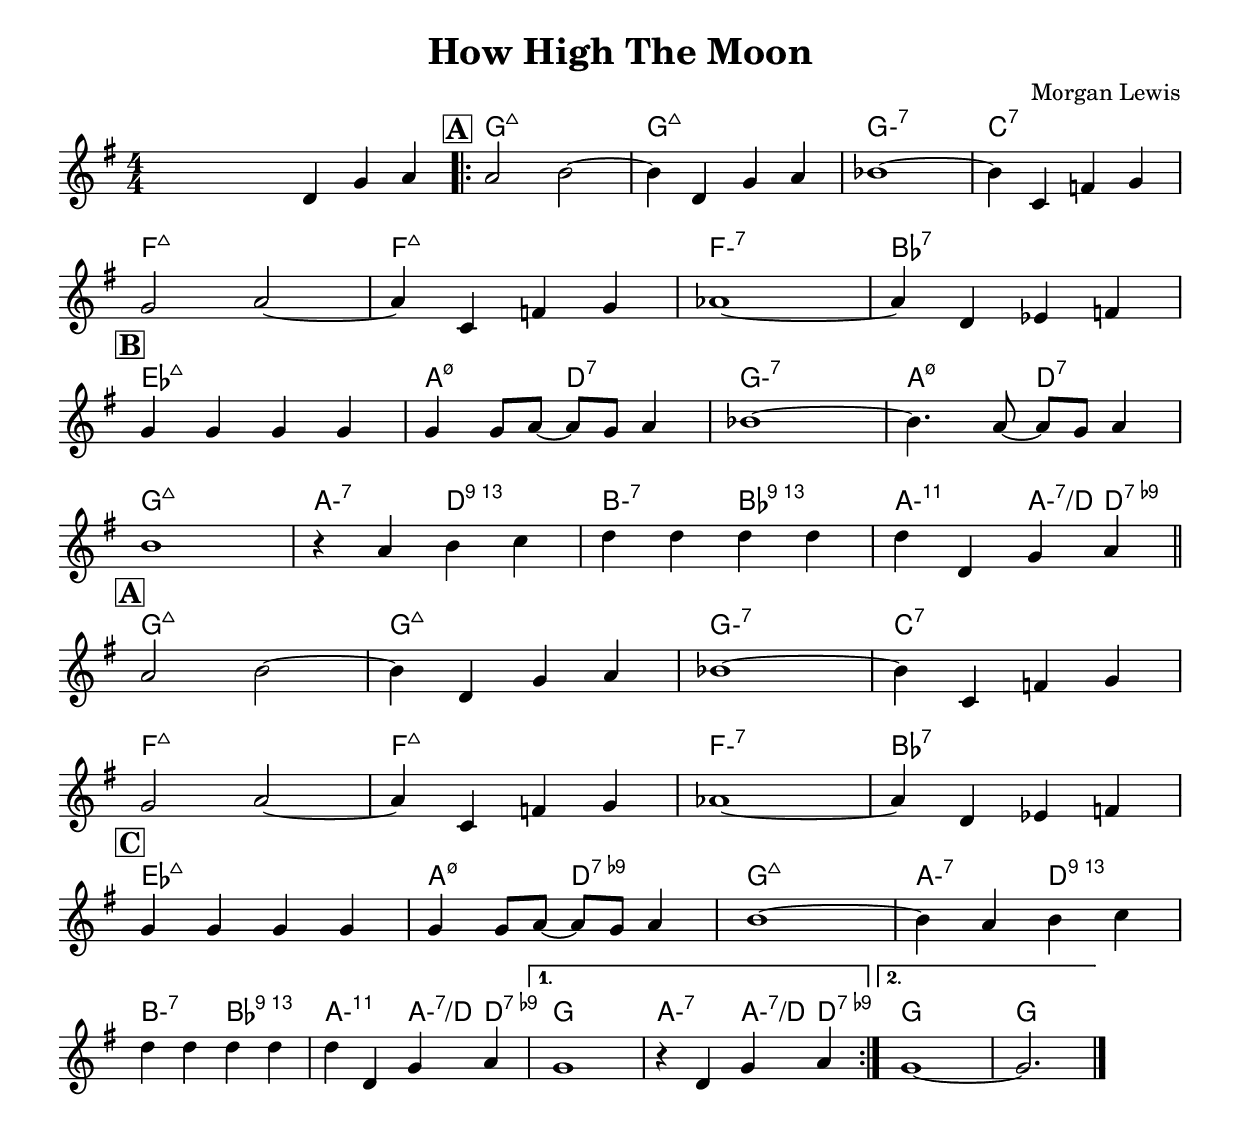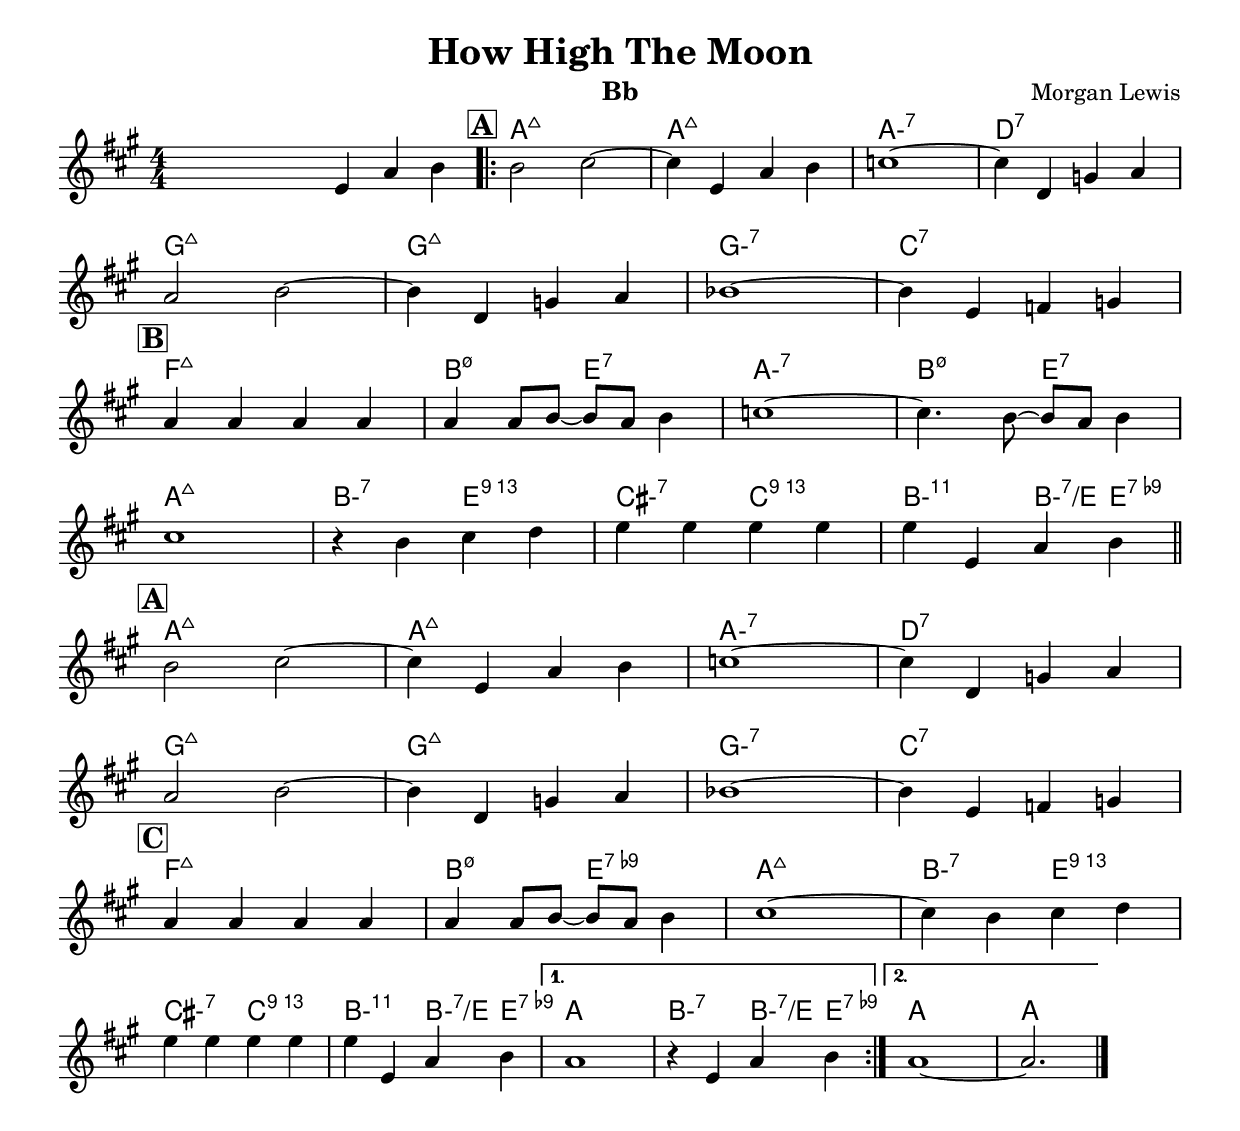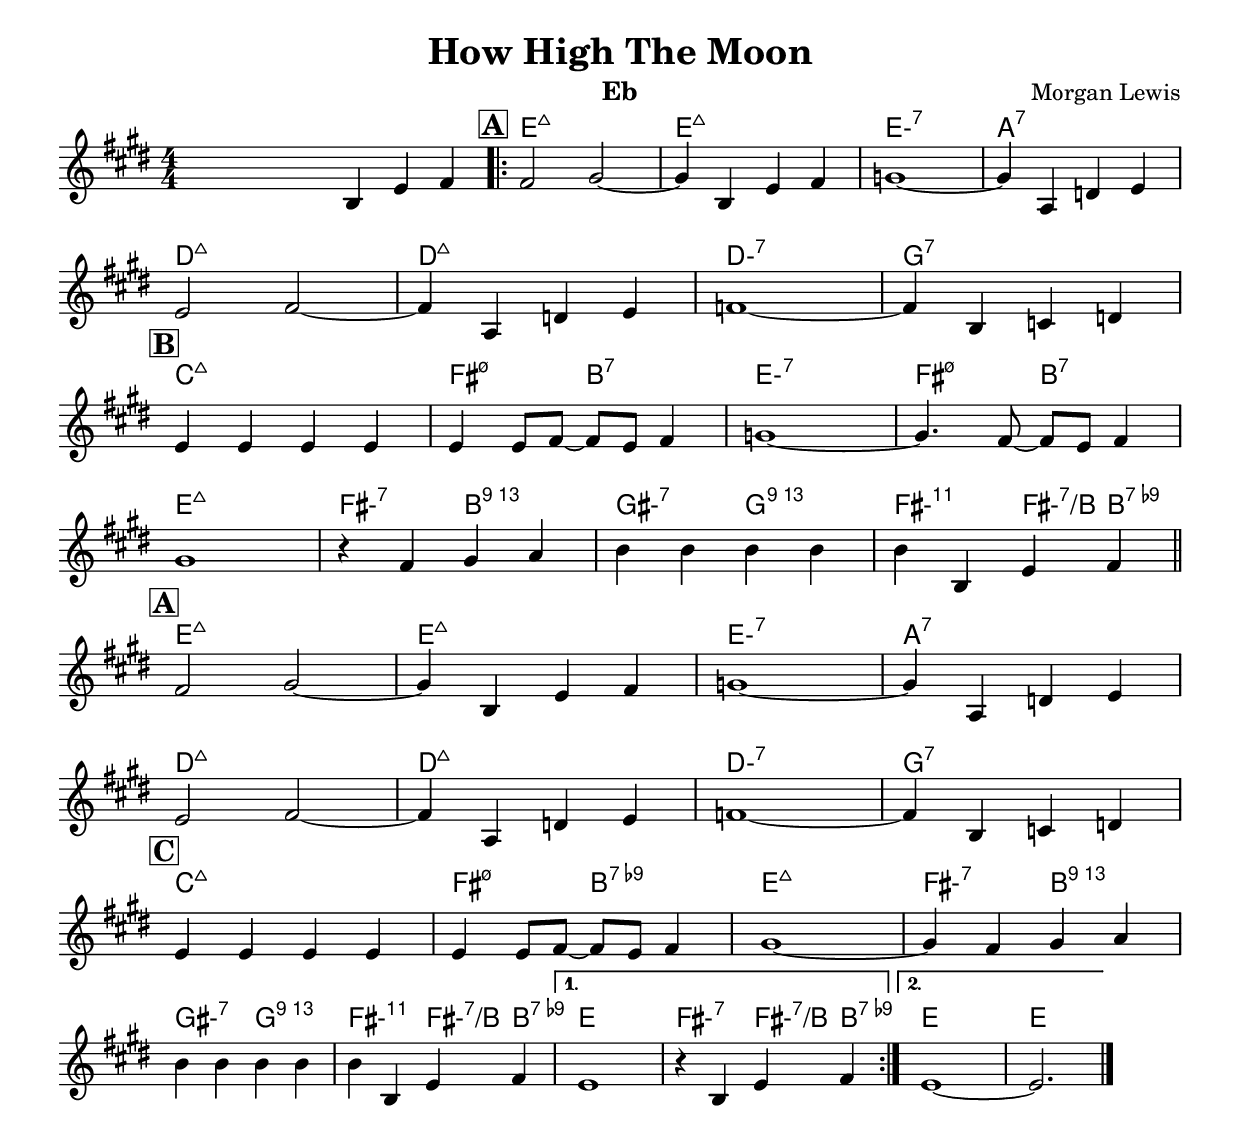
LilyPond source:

\version "2.20.0"

\version "2.20.0"

\layout {
  indent = #0
  \set minorChordModifier = \markup { "-" }
  \context {
    \Score
    \omit BarNumber
  }
  \override Glissando.style = #'zigzag
}


\header{
	title = "How High The Moon"
	composer = "Morgan Lewis"
}

music = <<
	\chords
	{
		s1
		\repeat volta 2
		{
			g1:maj7
			g1:maj7
			g1:m7
			c1:7

			f1:maj7
			f1:maj7
			f1:m7
			bes1:7

			es1:maj7
			a2:m7.5- d2:7
			g1:m7
			a2:m7.5- d2:7

			g1:maj7
			a2:m7 d2:13
			b2:m7 bes2:13
			a2:m11 a4:m7/d d4:7.9-

			g1:maj7
			g1:maj7
			g1:m7
			c1:7

			f1:maj7
			f1:maj7
			f1:m7
			bes1:7

			es1:maj7
			a2:m7.5- d2:7.9-
			g1:maj7
			a2:m7 d2:13

			b2:m7 bes2:13
			a2:m11 a4:m7/d d4:7.9-
		}
		\alternative
		{
			{
				g1
				a2:m7 a4:m7/d d4:7.9-
			}

			{
				g1
				g1
			}
		}
	}

	\relative
	{
		\key g \major
		\time 4/4
		\numericTimeSignature

		\partial 1 s4 d'4 g4 a4
		\repeat volta 2
		{
			\mark \markup { \box \bold A }
			a2 b2~
			b4 d,4 g4 a4
			bes1~
			bes4 c,4 f4 g4
			\break

			g2 a2~
			a4 c,4 f4 g4
			as1~
			as4 d,4 es4 f4
			\break

			\mark \markup { \box \bold B }
			g4 g4 g4 g4
			g4 g8 a8~ a8 g8 a4
			bes1~
			bes4. a8~ a8 g8 a4
			\break

			b1
			r4 a4 b4 c4
			d4 d4 d4 d4
			d4 d,4 g4 a4
			\bar "||" \break

			\mark \markup { \box \bold A }
			a2 b2~
			b4 d,4 g4 a4
			bes1~
			bes4 c,4 f4 g4
			\break

			g2 a2~
			a4 c,4 f4 g4
			as1~
			as4 d,4 es4 f4
			\break

			\mark \markup { \box \bold C }
			g4 g4 g4 g4
			g4 g8 a8~ a8 g8 a4
			b1~
			b4 a4 b4 c4
			\break

			d4 d4 d4 d4
			d4 d,4 g4 a4
		}
		\alternative
		{
			{
				g1
				r4 d4 g4 a4
			}
			{
				g1~
				g2.
			}
		}
		\bar "|."
	}
>>

\book
{
	\score
	{
		\music
	}
}

\book
{
	\bookOutputSuffix "Bb"

	\header{
		instrument = "Bb"
	}

	\score
	{
		\transpose g a
		\relative c
		{
			\music
		}
	}
}

\book
{
	\bookOutputSuffix "Eb"

	\header{
		instrument = "Eb"
	}

	\score
	{
		\transpose g e
		\relative c
		{
			\music
		}
	}
}

